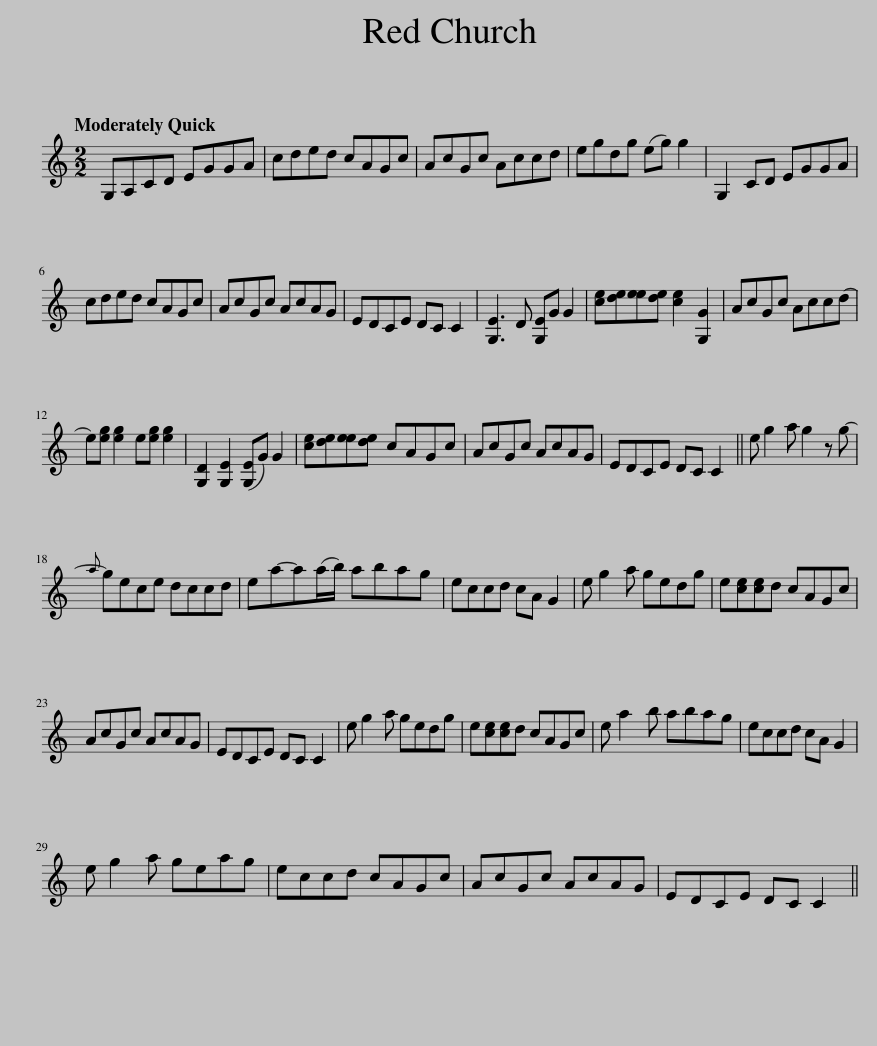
X:1
L:1/8
Q:1/4=120
M:2/2
I:linebreak $
K:C
V:1 treble
V:1
 G,A,CD EGGA | cded cAGc | AcGc Accd | egdg (eg) g2 | G,2 CD EGGA |$ %5
 cded cAGc | AcGc AcAG | EDCE DC C2 | [G,E]3 D [G,E]G G2 | [ce][de][ee][de] [ce]2 [G,G]2 | %10
 AcGc Acc(d |$ e)[eg] [eg]2 e[eg] [eg]2 | [G,D]2 [G,E]2 ([G,E]G) G2 | [ce][de][ee][de] cAGc | AcGc AcAG | %15
 EDCE DC C2 || e g2 a g2 z g- |${a} gece dccd | ea-a(a/b/) abag | eccd cA G2 | %20
 e g2 a gedg | e[ce][ce]d cAGc |$ AcGc AcAG | EDCE DC C2 | e g2 a gedg | %25
 e[ce][ce]d cAGc | e a2 b abag | eccd cA G2 |$ e g2 a geag | eccd cAGc | %30
 AcGc AcAG | EDCE DC C2 || %32
